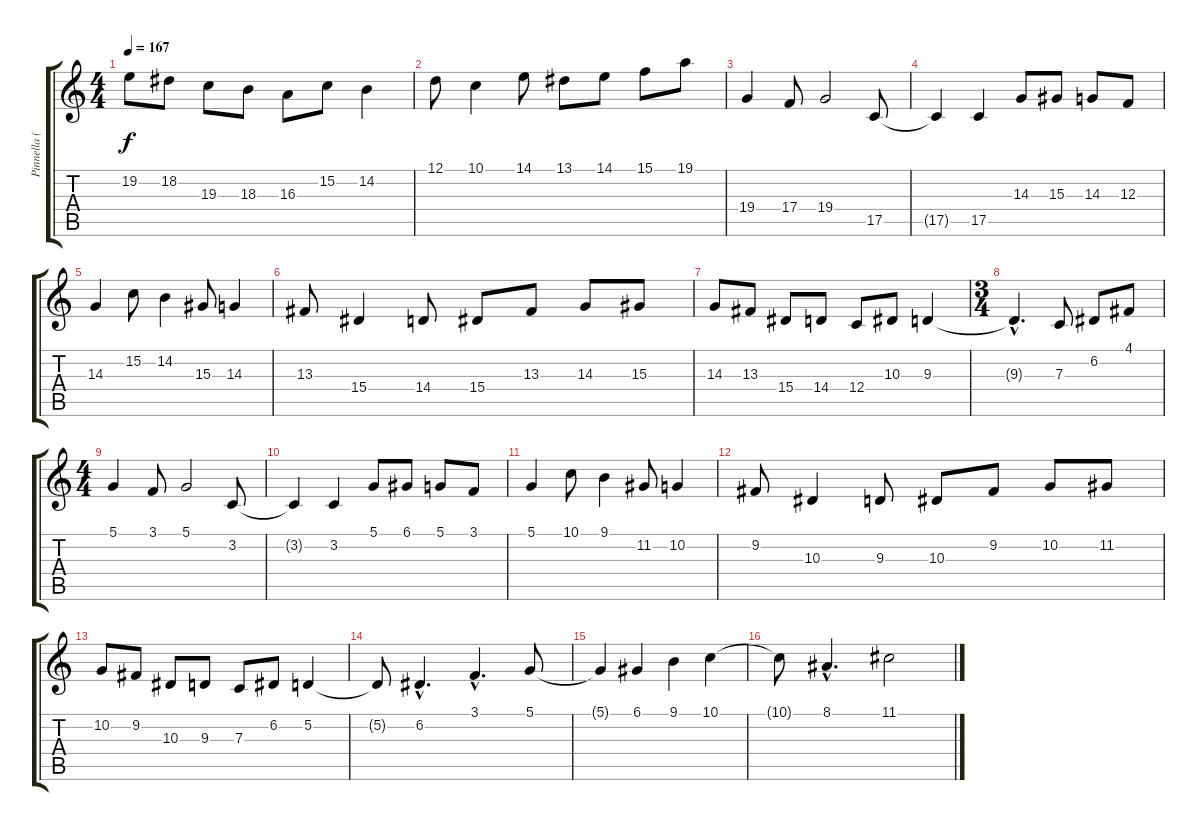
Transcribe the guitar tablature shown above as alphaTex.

\track ("Pinnella (calliope lead)" "Pinnella (") {instrument lead3calliope}
\staff {score tabs}
\tuning (D4 A3 F3 C3 G2 D2) {hide}
\ts (4 4)
\tempo 167
\clef g2
\ks c
19.2.8{dy f} 18.2.8 19.3.8 18.3.8 16.3.8 15.2.8 14.2.4 |
12.1.8 10.1.4 14.1.8 13.1.8 14.1.8 15.1.8 19.1.8 |
19.4.4{volume 14} 17.4.8 19.4.2 17.5.8 |
17.5{t}.4 17.5.4 14.3.8 15.3.8 14.3.8 12.3.8 |
14.3.4 15.2.8 14.2.4 15.3.8 14.3.4 |
13.3.8 15.4.4 14.4.8 15.4.8 13.3.8 14.3.8 15.3.8 |
14.3.8 13.3.8 15.4.8 14.4.8 12.4.8 10.3.8 9.3.4 |
\ts (3 4)
9.3{hac t}.4{d} 7.3.8 6.2.8 4.1.8 |
\ts (4 4)
5.1.4 3.1.8 5.1.2 3.2.8 |
3.2{t}.4 3.2.4 5.1.8 6.1.8 5.1.8 3.1.8 |
5.1.4 10.1.8 9.1.4 11.2.8 10.2.4 |
9.2.8 10.3.4 9.3.8 10.3.8 9.2.8 10.2.8 11.2.8 |
10.2.8 9.2.8 10.3.8 9.3.8 7.3.8 6.2.8 5.2.4 |
5.2{t}.8 6.2{hac}.4{d} 3.1{hac}.4{d} 5.1.8 |
5.1{t}.4 6.1.4 9.1.4 10.1.4 |
10.1{t}.8 8.1{hac}.4{d} 11.1.2
